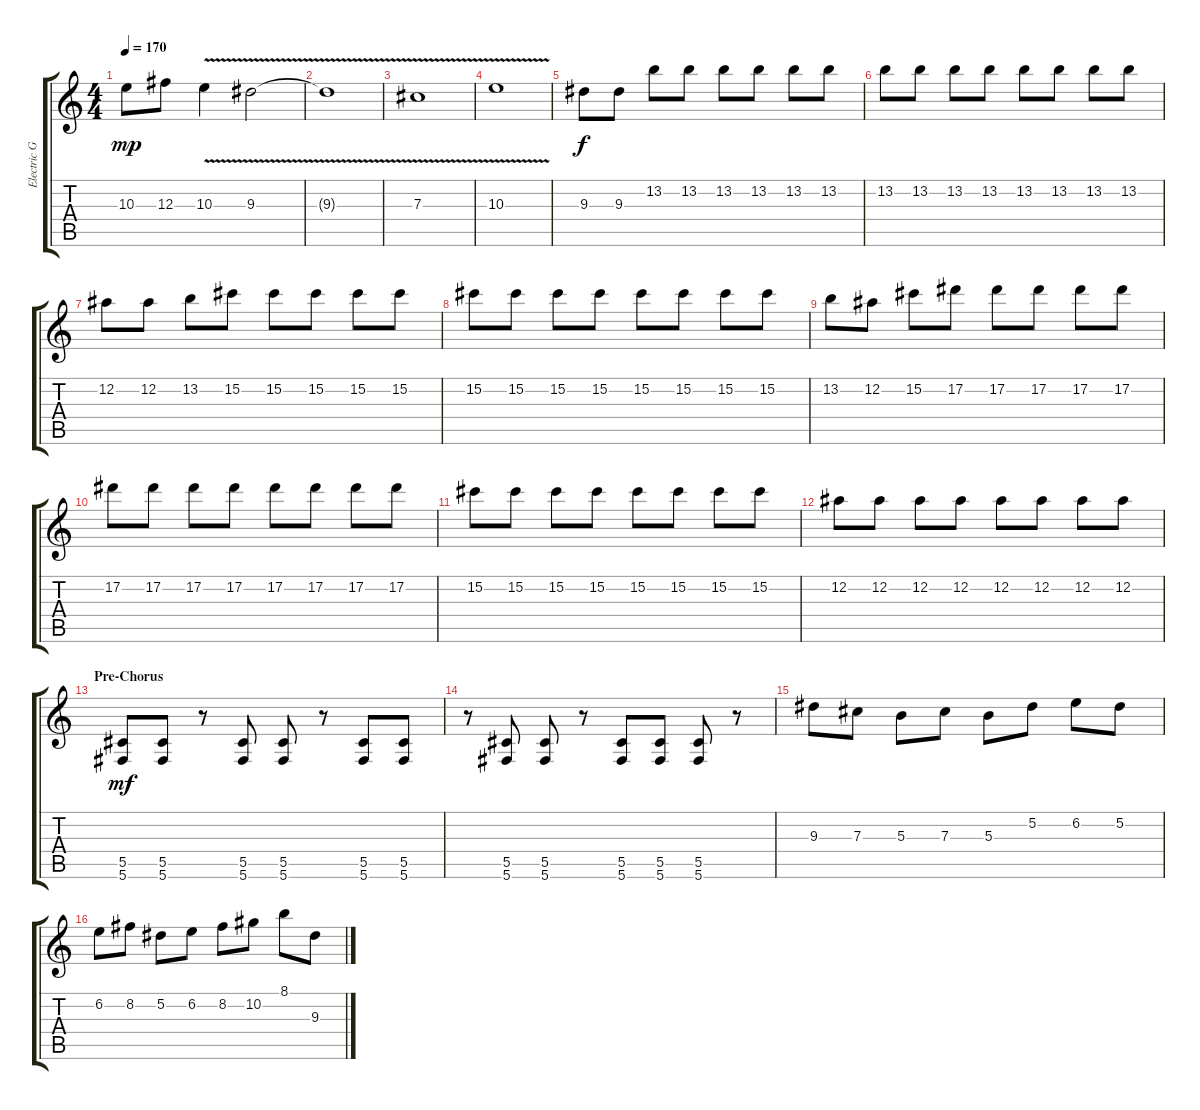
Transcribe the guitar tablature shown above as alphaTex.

\track ("Electric Guitar" "Electric G") {instrument distortionguitar}
\staff {score tabs}
\tuning (Eb4 Bb3 Gb3 Db3 Ab2 Db2) {hide}
\ts (4 4)
\tempo 170
\clef g2
\ks c
10.3.8{dy mp} 12.3.8 10.3{v}.4 9.3{v}.2 |
9.3{v t}.1 |
7.3{v}.1 |
10.3{v}.1 |
9.3.8{dy f} 9.3.8 13.2.8 13.2.8 13.2.8 13.2.8 13.2.8 13.2.8 |
13.2.8 13.2.8 13.2.8 13.2.8 13.2.8 13.2.8 13.2.8 13.2.8 |
12.2.8 12.2.8 13.2.8 15.2.8 15.2.8 15.2.8 15.2.8 15.2.8 |
15.2.8 15.2.8 15.2.8 15.2.8 15.2.8 15.2.8 15.2.8 15.2.8 |
13.2.8 12.2.8 15.2.8 17.2.8 17.2.8 17.2.8 17.2.8 17.2.8 |
17.2.8 17.2.8 17.2.8 17.2.8 17.2.8 17.2.8 17.2.8 17.2.8 |
15.2.8 15.2.8 15.2.8 15.2.8 15.2.8 15.2.8 15.2.8 15.2.8 |
12.2.8 12.2.8 12.2.8 12.2.8 12.2.8 12.2.8 12.2.8 12.2.8 |
\section ("" "Pre-Chorus")
(5.5 5.6).8{dy mf} (5.5 5.6).8 r.8 (5.5 5.6).8 (5.5 5.6).8 r.8 (5.5 5.6).8 (5.5 5.6).8 |
r.8 (5.5 5.6).8 (5.5 5.6).8 r.8 (5.5 5.6).8 (5.5 5.6).8 (5.5 5.6).8 r.8 |
9.3.8 7.3.8 5.3.8 7.3.8 5.3.8 5.2.8 6.2.8 5.2.8 |
6.2.8 8.2.8 5.2.8 6.2.8 8.2.8 10.2.8 8.1.8 9.3.8
